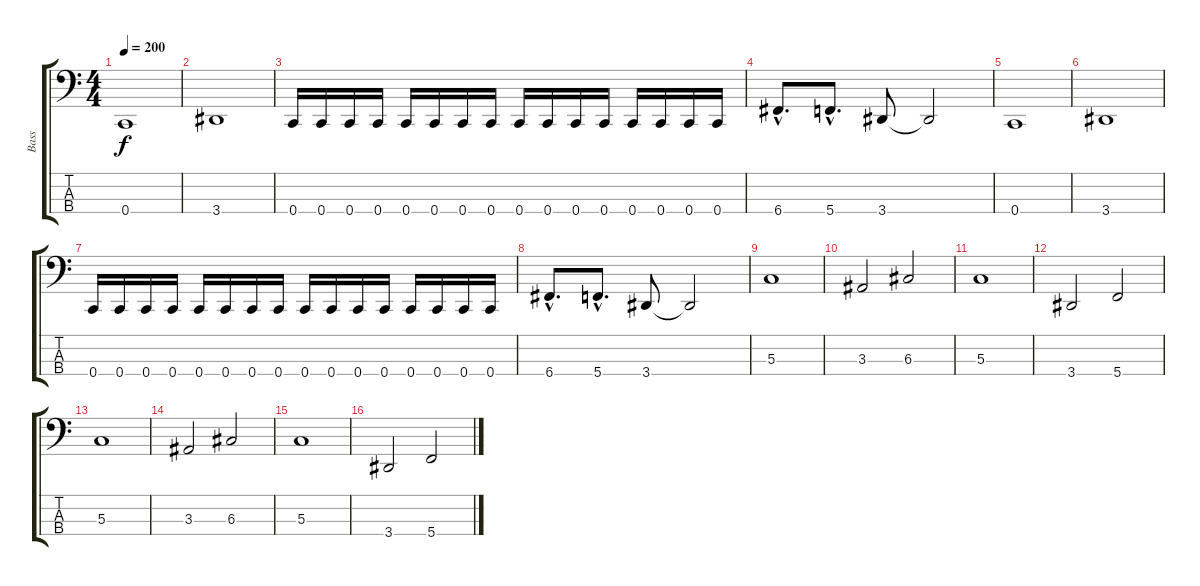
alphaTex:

\track ("Bass" "Bass") {instrument electricbasspick}
\staff {score tabs}
\tuning (F2 C2 G1 C1) {hide}
\ts (4 4)
\tempo 200
\clef f4
\ks c
0.4.1{dy f} |
3.4.1 |
0.4.16 0.4.16 0.4.16 0.4.16 0.4.16 0.4.16 0.4.16 0.4.16 0.4.16 0.4.16 0.4.16 0.4.16 0.4.16 0.4.16 0.4.16 0.4.16 |
6.4{hac}.8{d} 5.4{hac}.8{d} 3.4.8 3.4{t}.2 |
0.4.1 |
3.4.1 |
0.4.16 0.4.16 0.4.16 0.4.16 0.4.16 0.4.16 0.4.16 0.4.16 0.4.16 0.4.16 0.4.16 0.4.16 0.4.16 0.4.16 0.4.16 0.4.16 |
6.4{hac}.8{d} 5.4{hac}.8{d} 3.4.8 3.4{t}.2 |
5.3.1 |
3.3.2 6.3.2 |
5.3.1 |
3.4.2 5.4.2 |
5.3.1 |
3.3.2 6.3.2 |
5.3.1 |
3.4.2 5.4.2
